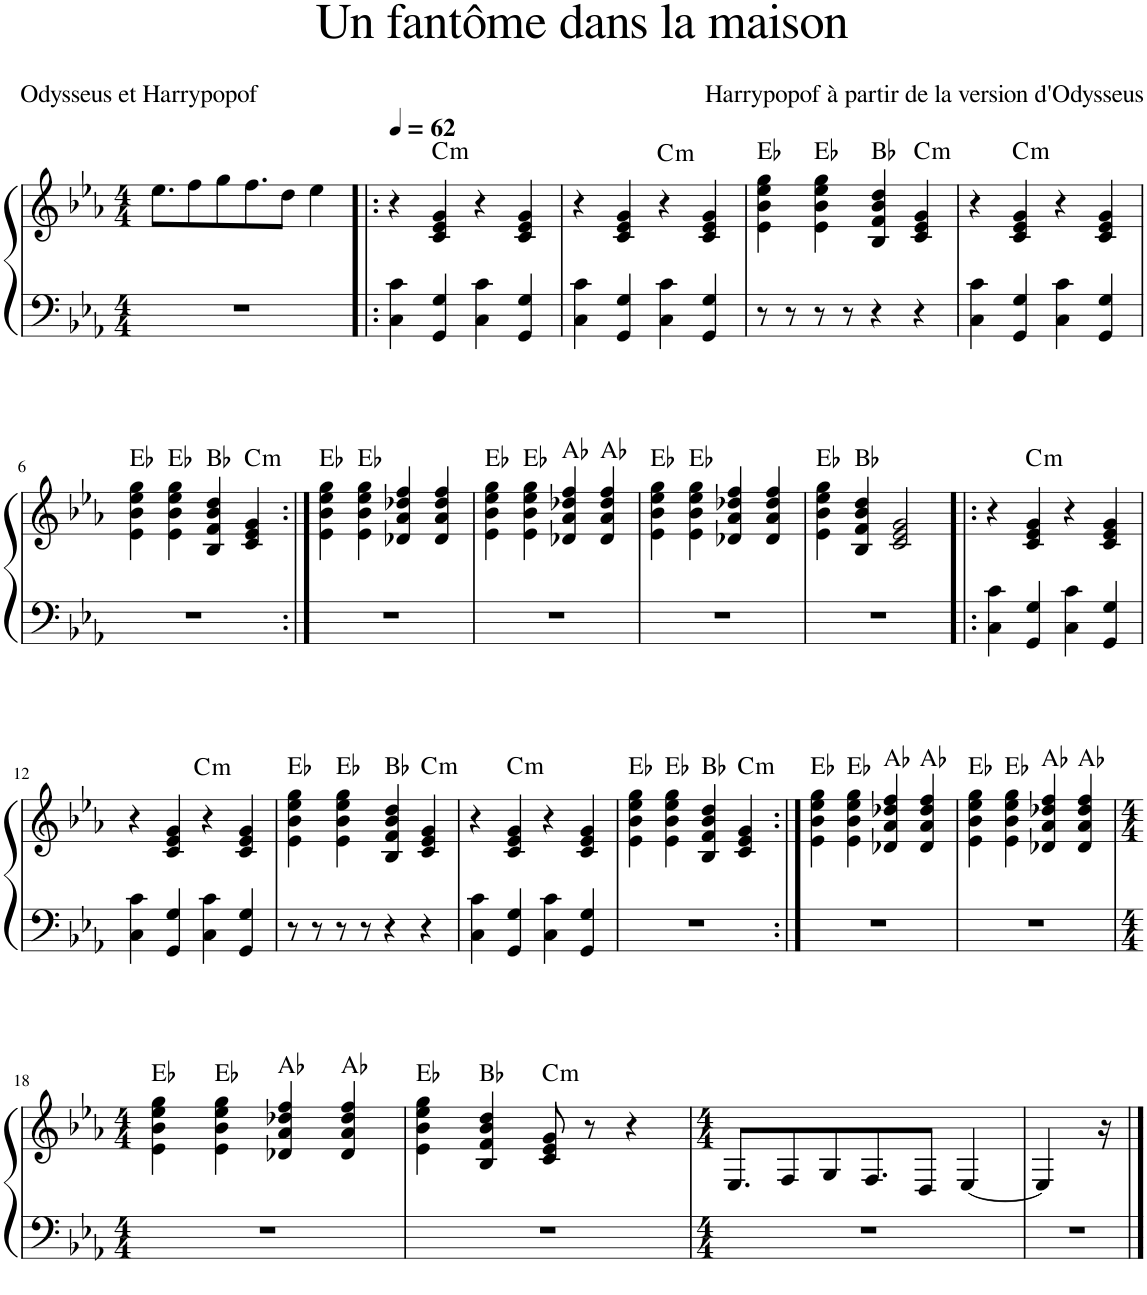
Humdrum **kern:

**kern	**kern	**harte
*part1	*part1	*part1
*staff2	*staff1	*
*I"Piano	*	*
*I'Pno.	*	*
*clefF4	*clefG2	*
*k[b-e-a-]	*k[b-e-a-]	*
*M4/4	*M4/4	*
=1	=1	=1
1r	8.ee-\L	.
.	8ff\	.
.	8gg\	.
.	8.ff\	.
.	8dd\J	.
.	4ee-\	.
=2!|:	=2!|:	=2!|:
*	*MM62	*
4C\ 4c\	4r	.
!	!	!LO:H:kt=m
4GG/ 4G/	4c/ 4e-/ 4g/	C:min
4C\ 4c\	4r	.
4GG/ 4G/	4c/ 4e-/ 4g/	.
=3	=3	=3
4C\ 4c\	4r	.
4GG/ 4G/	4c/ 4e-/ 4g/	.
4C\ 4c\	4r	.
!	!	!LO:H:kt=m
4GG/ 4G/	4c/ 4e-/ 4g/	C:min
=4	=4	=4
8r	4e-\ 4b-\ 4ee-\ 4gg\	Eb:maj
8r	.	.
8r	4e-\ 4b-\ 4ee-\ 4gg\	Eb:maj
8r	.	.
4r	4B-/ 4f/ 4b-/ 4dd/	Bb:maj
!	!	!LO:H:kt=m
4r	4c/ 4e-/ 4g/	C:min
=5	=5	=5
4C\ 4c\	4r	.
!	!	!LO:H:kt=m
4GG/ 4G/	4c/ 4e-/ 4g/	C:min
4C\ 4c\	4r	.
4GG/ 4G/	4c/ 4e-/ 4g/	.
!!LO:LB:g=z
=6	=6	=6
1r	4e-\ 4b-\ 4ee-\ 4gg\	Eb:maj
.	4e-\ 4b-\ 4ee-\ 4gg\	Eb:maj
.	4B-/ 4f/ 4b-/ 4dd/	Bb:maj
!	!	!LO:H:kt=m
.	4c/ 4e-/ 4g/	C:min
=7:|!	=7:|!	=7:|!
1r	4e-\ 4b-\ 4ee-\ 4gg\	Eb:maj
.	4e-\ 4b-\ 4ee-\ 4gg\	Eb:maj
.	4d-X/ 4a-/ 4dd-X/ 4ff/	.
.	4d-/ 4a-/ 4dd-/ 4ff/	.
=8	=8	=8
1r	4e-\ 4b-\ 4ee-\ 4gg\	Eb:maj
.	4e-\ 4b-\ 4ee-\ 4gg\	Eb:maj
.	4d-X/ 4a-/ 4dd-X/ 4ff/	Ab:maj
.	4d-/ 4a-/ 4dd-/ 4ff/	Ab:maj
=9	=9	=9
1r	4e-\ 4b-\ 4ee-\ 4gg\	Eb:maj
.	4e-\ 4b-\ 4ee-\ 4gg\	Eb:maj
.	4d-X/ 4a-/ 4dd-X/ 4ff/	.
.	4d-/ 4a-/ 4dd-/ 4ff/	.
=10	=10	=10
1r	4e-\ 4b-\ 4ee-\ 4gg\	Eb:maj
.	4B-/ 4f/ 4b-/ 4dd/	Bb:maj
.	2c/ 2e-/ 2g/	.
=11!|:	=11!|:	=11!|:
4C\ 4c\	4r	.
!	!	!LO:H:kt=m
4GG/ 4G/	4c/ 4e-/ 4g/	C:min
4C\ 4c\	4r	.
4GG/ 4G/	4c/ 4e-/ 4g/	.
!!LO:LB:g=z
=12	=12	=12
4C\ 4c\	4r	.
4GG/ 4G/	4c/ 4e-/ 4g/	.
4C\ 4c\	4r	.
!	!	!LO:H:kt=m
4GG/ 4G/	4c/ 4e-/ 4g/	C:min
=13	=13	=13
8r	4e-\ 4b-\ 4ee-\ 4gg\	Eb:maj
8r	.	.
8r	4e-\ 4b-\ 4ee-\ 4gg\	Eb:maj
8r	.	.
4r	4B-/ 4f/ 4b-/ 4dd/	Bb:maj
!	!	!LO:H:kt=m
4r	4c/ 4e-/ 4g/	C:min
=14	=14	=14
4C\ 4c\	4r	.
!	!	!LO:H:kt=m
4GG/ 4G/	4c/ 4e-/ 4g/	C:min
4C\ 4c\	4r	.
4GG/ 4G/	4c/ 4e-/ 4g/	.
=15	=15	=15
1r	4e-\ 4b-\ 4ee-\ 4gg\	Eb:maj
.	4e-\ 4b-\ 4ee-\ 4gg\	Eb:maj
.	4B-/ 4f/ 4b-/ 4dd/	Bb:maj
!	!	!LO:H:kt=m
.	4c/ 4e-/ 4g/	C:min
=16:|!	=16:|!	=16:|!
1r	4e-\ 4b-\ 4ee-\ 4gg\	Eb:maj
.	4e-\ 4b-\ 4ee-\ 4gg\	Eb:maj
.	4d-X/ 4a-/ 4dd-X/ 4ff/	Ab:maj
.	4d-/ 4a-/ 4dd-/ 4ff/	Ab:maj
=17	=17	=17
1r	4e-\ 4b-\ 4ee-\ 4gg\	Eb:maj
.	4e-\ 4b-\ 4ee-\ 4gg\	Eb:maj
.	4d-X/ 4a-/ 4dd-X/ 4ff/	Ab:maj
.	4d-/ 4a-/ 4dd-/ 4ff/	Ab:maj
!!LO:LB:g=z
=18	=18	=18
*M4/4	*M4/4	*
1r	4e-\ 4b-\ 4ee-\ 4gg\	Eb:maj
.	4e-\ 4b-\ 4ee-\ 4gg\	Eb:maj
.	4d-X/ 4a-/ 4dd-X/ 4ff/	Ab:maj
.	4d-/ 4a-/ 4dd-/ 4ff/	Ab:maj
=19	=19	=19
1r	4e-\ 4b-\ 4ee-\ 4gg\	Eb:maj
.	4B-/ 4f/ 4b-/ 4dd/	Bb:maj
!	!	!LO:H:kt=m
.	8c/ 8e-/ 8g/	C:min
.	8r	.
.	4r	.
=20	=20	=20
*M4/4	*M4/4	*
1r	8.E-/L	.
.	8F/	.
.	8G/	.
.	8.F/	.
.	8D/J	.
.	[4E-/	.
=21	=21	=21
16%5r	4E-/]	.
.	16r	.
==	==	==
*-	*-	*-
